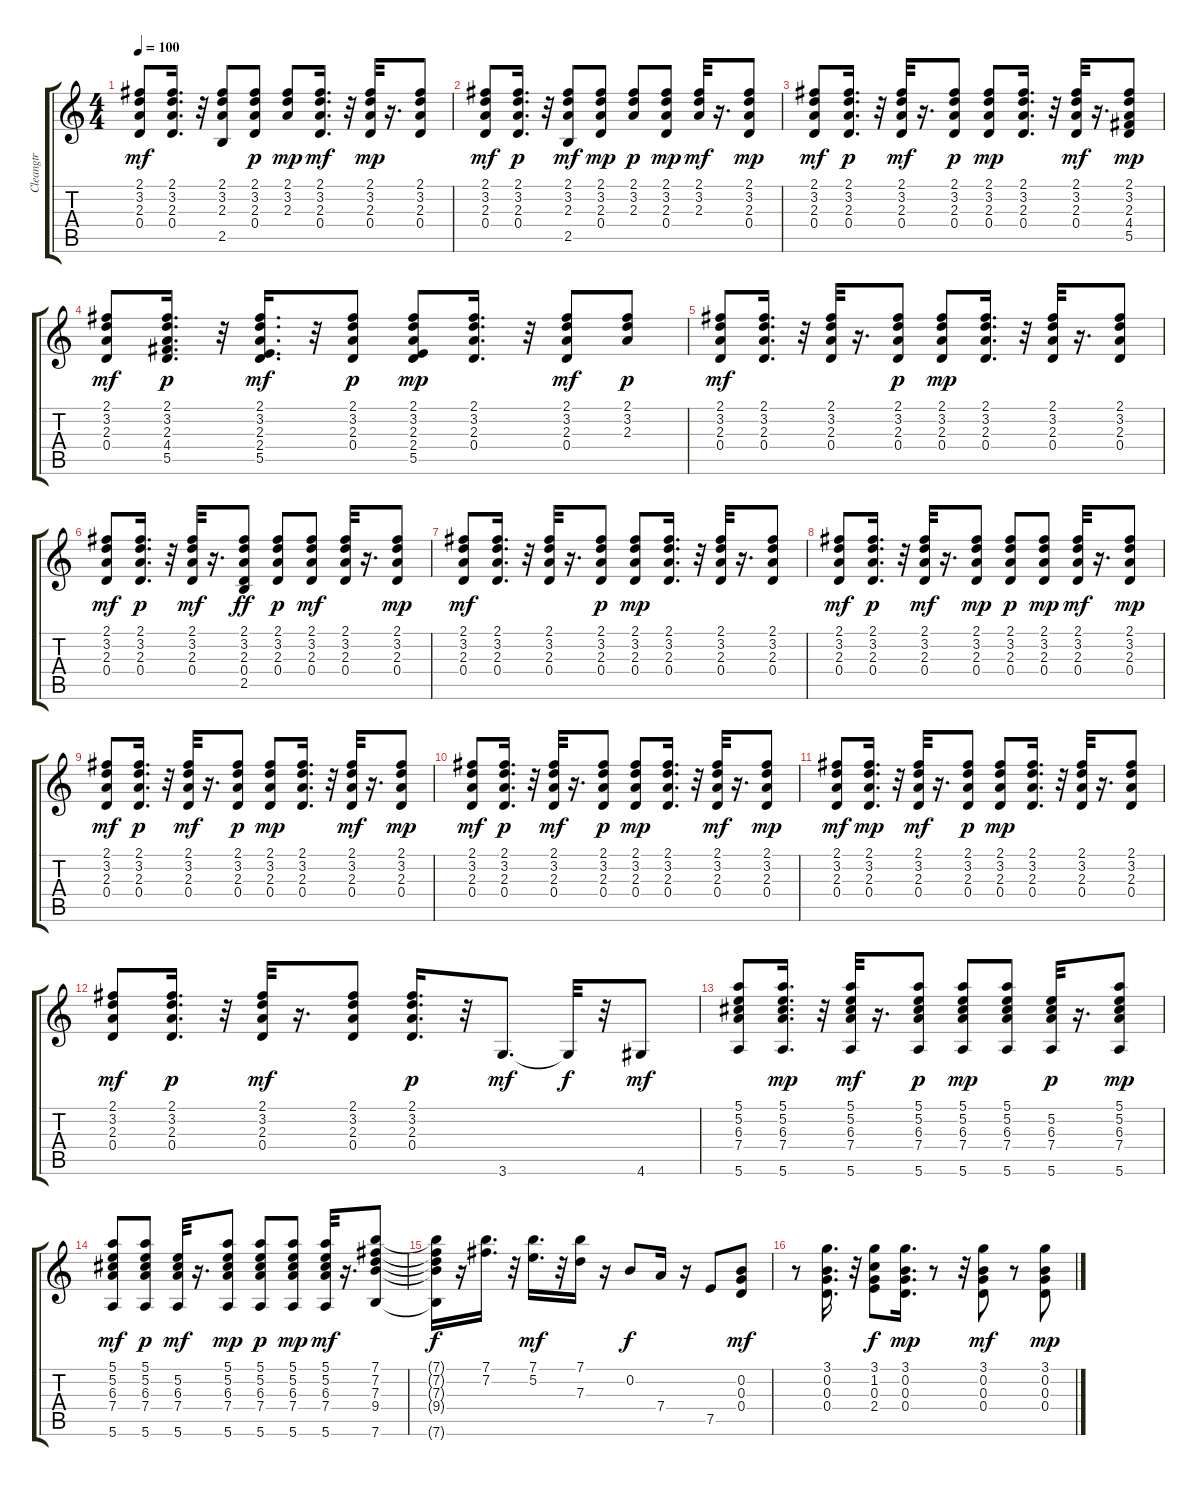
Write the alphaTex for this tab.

\track ("Cleangtr" "Cleangtr") {instrument electricguitarclean}
\staff {score tabs}
\tuning (E4 B3 G3 D3 A2 E2) {hide}
\ts (4 4)
\tempo 100
\clef g2
\ks c
(2.1 3.2 2.3 0.4).8{dy mf} (2.1 3.2 2.3 0.4).16{d} r.32 (2.1 3.2 2.3 2.5).8 (2.1 3.2 2.3 0.4).8{dy p} (2.1 3.2 2.3).8{dy mp} (2.1 3.2 2.3 0.4).16{d dy mf} r.32 (2.1 3.2 2.3 0.4).32{dy mp} r.16{d} (2.1 3.2 2.3 0.4).8 |
(2.1 3.2 2.3 0.4).8{dy mf} (2.1 3.2 2.3 0.4).16{d dy p} r.32 (2.1 3.2 2.3 2.5).8{dy mf} (2.1 3.2 2.3 0.4).8{dy mp} (2.1 3.2 2.3).8{dy p} (2.1 3.2 2.3 0.4).8{dy mp} (2.1 3.2 2.3).32{dy mf} r.16{d} (2.1 3.2 2.3 0.4).8{dy mp} |
(2.1 3.2 2.3 0.4).8{dy mf} (2.1 3.2 2.3 0.4).16{d dy p} r.32 (2.1 3.2 2.3 0.4).32{dy mf} r.16{d} (2.1 3.2 2.3 0.4).8{dy p} (2.1 3.2 2.3 0.4).8{dy mp} (2.1 3.2 2.3 0.4).16{d} r.32 (2.1 3.2 2.3 0.4).32{dy mf} r.16{d} (2.1 3.2 2.3 4.4 5.5).8{dy mp} |
(2.1 3.2 2.3 0.4).8{dy mf} (2.1 3.2 2.3 4.4 5.5).16{d dy p} r.32 (2.1 3.2 2.3 2.4 5.5).16{d dy mf} r.32 (2.1 3.2 2.3 0.4).8{dy p} (2.1 3.2 2.3 2.4 5.5).8{dy mp} (2.1 3.2 2.3 0.4).16{d} r.32 (2.1 3.2 2.3 0.4).8{dy mf} (2.1 3.2 2.3).8{dy p} |
(2.1 3.2 2.3 0.4).8{dy mf} (2.1 3.2 2.3 0.4).16{d} r.32 (2.1 3.2 2.3 0.4).32 r.16{d} (2.1 3.2 2.3 0.4).8{dy p} (2.1 3.2 2.3 0.4).8{dy mp} (2.1 3.2 2.3 0.4).16{d} r.32 (2.1 3.2 2.3 0.4).32 r.16{d} (2.1 3.2 2.3 0.4).8 |
(2.1 3.2 2.3 0.4).8{dy mf} (2.1 3.2 2.3 0.4).16{d dy p} r.32 (2.1 3.2 2.3 0.4).32{dy mf} r.16{d} (2.1 3.2 2.3 0.4 2.5).8{dy ff} (2.1 3.2 2.3 0.4).8{dy p} (2.1 3.2 2.3 0.4).8{dy mf} (2.1 3.2 2.3 0.4).32 r.16{d} (2.1 3.2 2.3 0.4).8{dy mp} |
(2.1 3.2 2.3 0.4).8{dy mf} (2.1 3.2 2.3 0.4).16{d} r.32 (2.1 3.2 2.3 0.4).32 r.16{d} (2.1 3.2 2.3 0.4).8{dy p} (2.1 3.2 2.3 0.4).8{dy mp} (2.1 3.2 2.3 0.4).16{d} r.32 (2.1 3.2 2.3 0.4).32 r.16{d} (2.1 3.2 2.3 0.4).8 |
(2.1 3.2 2.3 0.4).8{dy mf} (2.1 3.2 2.3 0.4).16{d dy p} r.32 (2.1 3.2 2.3 0.4).32{dy mf} r.16{d} (2.1 3.2 2.3 0.4).8{dy mp} (2.1 3.2 2.3 0.4).8{dy p} (2.1 3.2 2.3 0.4).8{dy mp} (2.1 3.2 2.3 0.4).32{dy mf} r.16{d} (2.1 3.2 2.3 0.4).8{dy mp} |
(2.1 3.2 2.3 0.4).8{dy mf} (2.1 3.2 2.3 0.4).16{d dy p} r.32 (2.1 3.2 2.3 0.4).32{dy mf} r.16{d} (2.1 3.2 2.3 0.4).8{dy p} (2.1 3.2 2.3 0.4).8{dy mp} (2.1 3.2 2.3 0.4).16{d} r.32 (2.1 3.2 2.3 0.4).32{dy mf} r.16{d} (2.1 3.2 2.3 0.4).8{dy mp} |
(2.1 3.2 2.3 0.4).8{dy mf} (2.1 3.2 2.3 0.4).16{d dy p} r.32 (2.1 3.2 2.3 0.4).32{dy mf} r.16{d} (2.1 3.2 2.3 0.4).8{dy p} (2.1 3.2 2.3 0.4).8{dy mp} (2.1 3.2 2.3 0.4).16{d} r.32 (2.1 3.2 2.3 0.4).32{dy mf} r.16{d} (2.1 3.2 2.3 0.4).8{dy mp} |
(2.1 3.2 2.3 0.4).8{dy mf} (2.1 3.2 2.3 0.4).16{d dy mp} r.32 (2.1 3.2 2.3 0.4).32{dy mf} r.16{d} (2.1 3.2 2.3 0.4).8{dy p} (2.1 3.2 2.3 0.4).8{dy mp} (2.1 3.2 2.3 0.4).16{d} r.32 (2.1 3.2 2.3 0.4).32 r.16{d} (2.1 3.2 2.3 0.4).8 |
(2.1 3.2 2.3 0.4).8{dy mf} (2.1 3.2 2.3 0.4).16{d dy p} r.32 (2.1 3.2 2.3 0.4).32{dy mf} r.16{d} (2.1 3.2 2.3 0.4).8 (2.1 3.2 2.3 0.4).16{d dy p} r.32 3.6.8{d dy mf} 3.6{t}.32{dy f} r.32 4.6.8{dy mf} |
(5.1 5.2 6.3 7.4 5.6).8 (5.1 5.2 6.3 7.4 5.6).16{d dy mp} r.32 (5.1 5.2 6.3 7.4 5.6).32{dy mf} r.16{d} (5.1 5.2 6.3 7.4 5.6).8{dy p} (5.1 5.2 6.3 7.4 5.6).8{dy mp} (5.1 5.2 6.3 7.4 5.6).8 (5.2 6.3 7.4 5.6).32{dy p} r.16{d} (5.1 5.2 6.3 7.4 5.6).8{dy mp} |
(5.1 5.2 6.3 7.4 5.6).8{dy mf} (5.1 5.2 6.3 7.4 5.6).8{dy p} (5.2 6.3 7.4 5.6).32{dy mf} r.16{d} (5.1 5.2 6.3 7.4 5.6).8{dy mp} (5.1 5.2 6.3 7.4 5.6).8{dy p} (5.1 5.2 6.3 7.4 5.6).8{dy mp} (5.1 5.2 6.3 7.4 5.6).32{dy mf} r.16{d} (7.1 7.2 7.3 9.4 7.6).8 |
(7.1{t} 7.2{t} 7.3{t} 9.4{t} 7.6{t}).16{dy f} r.16 (7.1 7.2).16{d} r.32 (7.1 5.2).16{d dy mf} r.32 (7.1 7.3).16 r.16 0.2.8{dy f} 7.4.16 r.16 7.5.8 (0.2 0.3 0.4).8{dy mf} |
r.8 (3.1 0.2 0.3 0.4).16{d} r.32 (3.1 1.2 0.3 2.4).8{dy f} (3.1 0.2 0.3 0.4).16{d dy mp} r.8 r.32 (3.1 0.2 0.3 0.4).8{dy mf} r.8 (3.1 0.2 0.3 0.4).8{dy mp}
